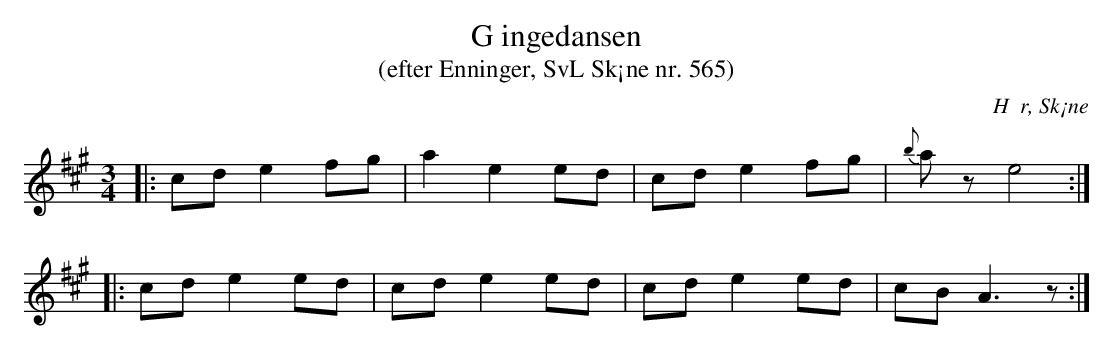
X:1
T:G ingedansen
T:(efter Enninger, SvL Sk¡ne nr. 565)
O:H  r, Sk¡ne
M:3/4
L:1/8
K:A
|: cd e2 fg | a2 e2 ed | cd e2 fg | {b}a z e4 :|
|: cd e2 ed | cd e2 ed | cd e2 ed | cB A3 z :|
